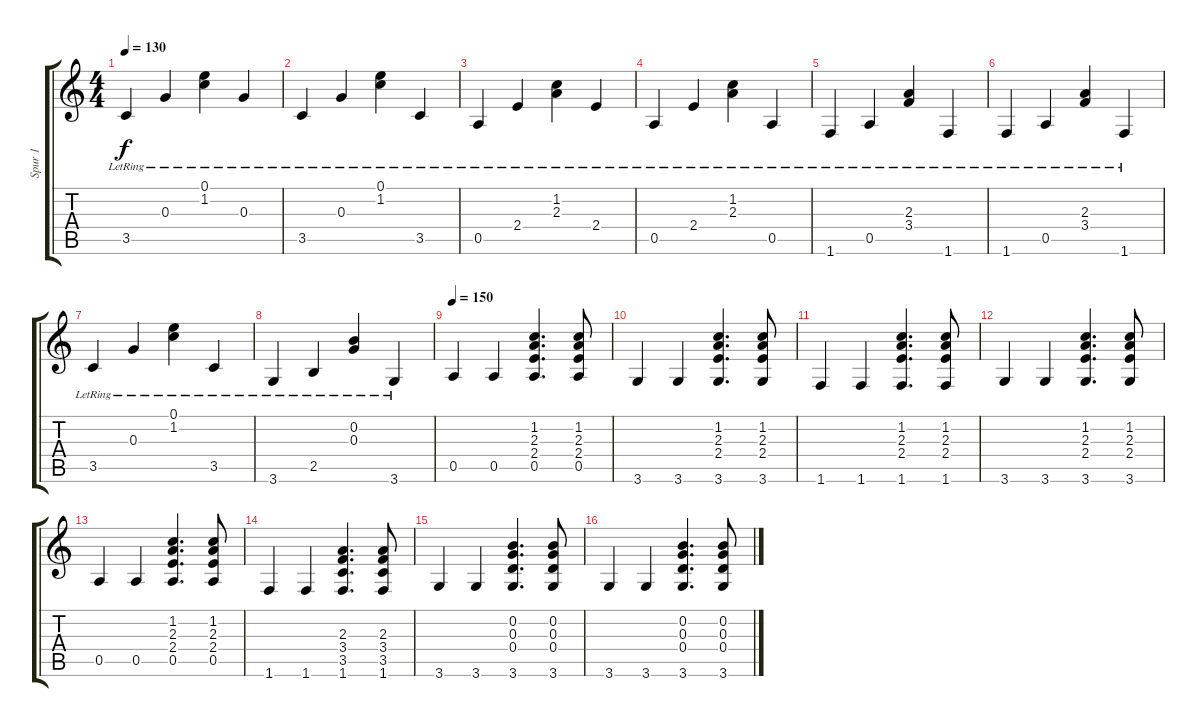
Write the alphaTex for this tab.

\track ("Spur 1" "Spur 1") {instrument acousticguitarsteel}
\staff {score tabs}
\tuning (E4 B3 G3 D3 A2 E2) {hide}
\ts (4 4)
\tempo 130
\clef g2
\ks c
3.5{lr}.4{dy f} 0.3{lr}.4 (0.1{lr} 1.2{lr}).4 0.3{lr}.4 |
3.5{lr}.4 0.3{lr}.4 (0.1{lr} 1.2{lr}).4 3.5{lr}.4 |
0.5{lr}.4 2.4{lr}.4 (1.2{lr} 2.3{lr}).4 2.4{lr}.4 |
0.5{lr}.4 2.4{lr}.4 (1.2{lr} 2.3{lr}).4 0.5{lr}.4 |
1.6{lr}.4 0.5{lr}.4 (2.3{lr} 3.4{lr}).4 1.6{lr}.4 |
1.6{lr}.4 0.5{lr}.4 (2.3{lr} 3.4{lr}).4 1.6{lr}.4 |
3.5{lr}.4 0.3{lr}.4 (0.1{lr} 1.2{lr}).4 3.5{lr}.4 |
3.6{lr}.4 2.5{lr}.4 (0.2{lr} 0.3{lr}).4 3.6{lr}.4 |
\tempo 150
0.5.4 0.5.4 (1.2 2.3 2.4 0.5).4{d} (1.2 2.3 2.4 0.5).8 |
3.6.4 3.6.4 (1.2 2.3 2.4 3.6).4{d} (1.2 2.3 2.4 3.6).8 |
1.6.4 1.6.4 (1.2 2.3 2.4 1.6).4{d} (1.2 2.3 2.4 1.6).8 |
3.6.4 3.6.4 (1.2 2.3 2.4 3.6).4{d} (1.2 2.3 2.4 3.6).8 |
0.5.4 0.5.4 (1.2 2.3 2.4 0.5).4{d} (1.2 2.3 2.4 0.5).8 |
1.6.4 1.6.4 (2.3 3.4 3.5 1.6).4{d} (2.3 3.4 3.5 1.6).8 |
3.6.4 3.6.4 (0.2 0.3 0.4 3.6).4{d} (0.2 0.3 0.4 3.6).8 |
3.6.4 3.6.4 (0.2 0.3 0.4 3.6).4{d} (0.2 0.3 0.4 3.6).8
